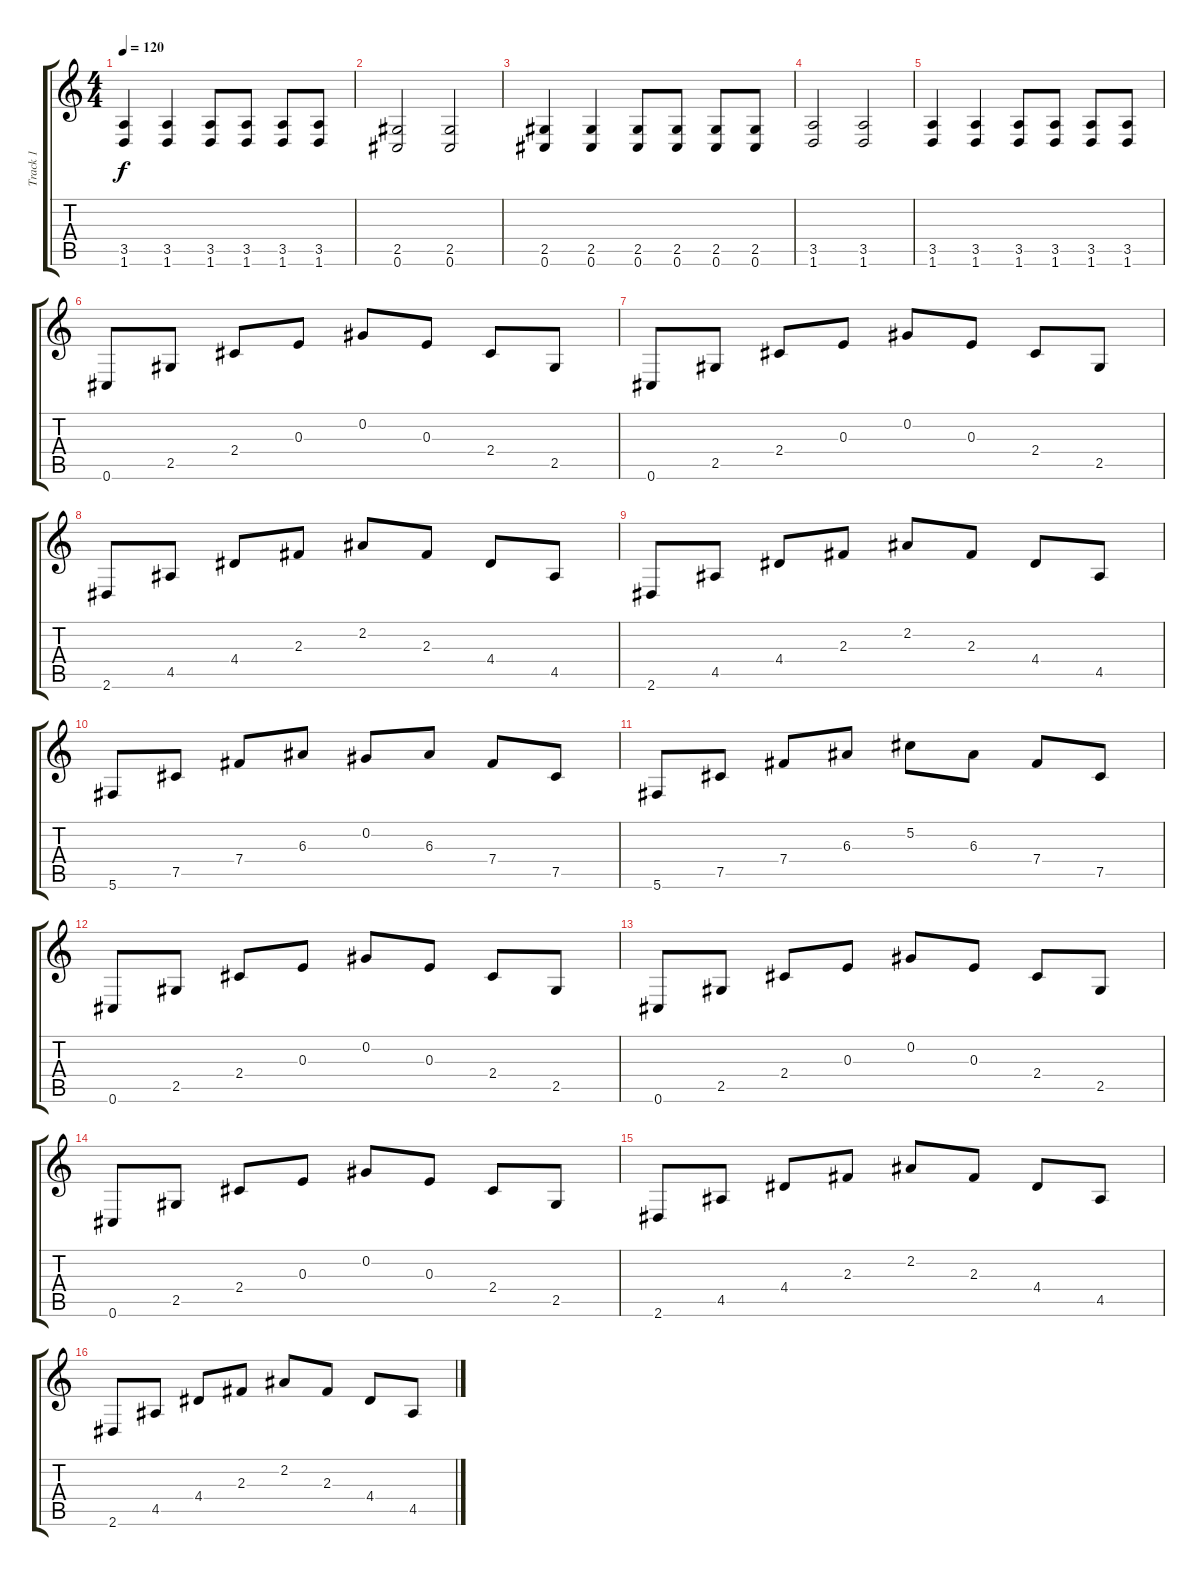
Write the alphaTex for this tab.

\track ("Track 1" "Track 1") {instrument distortionguitar}
\staff {score tabs}
\tuning (Db4 Ab3 E3 B2 Gb2 Db2) {hide}
\ts (4 4)
\tempo 120
\clef g2
\ks c
(3.5 1.6).4{dy f} (3.5 1.6).4 (3.5 1.6).8 (3.5 1.6).8 (3.5 1.6).8 (3.5 1.6).8 |
(2.5 0.6).2 (2.5 0.6).2 |
(2.5 0.6).4 (2.5 0.6).4 (2.5 0.6).8 (2.5 0.6).8 (2.5 0.6).8 (2.5 0.6).8 |
(3.5 1.6).2 (3.5 1.6).2 |
(3.5 1.6).4 (3.5 1.6).4 (3.5 1.6).8 (3.5 1.6).8 (3.5 1.6).8 (3.5 1.6).8 |
0.6.8 2.5.8 2.4.8 0.3.8 0.2.8 0.3.8 2.4.8 2.5.8 |
0.6.8 2.5.8 2.4.8 0.3.8 0.2.8 0.3.8 2.4.8 2.5.8 |
2.6.8 4.5.8 4.4.8 2.3.8 2.2.8 2.3.8 4.4.8 4.5.8 |
2.6.8 4.5.8 4.4.8 2.3.8 2.2.8 2.3.8 4.4.8 4.5.8 |
5.6.8 7.5.8 7.4.8 6.3.8 0.2.8 6.3.8 7.4.8 7.5.8 |
5.6.8 7.5.8 7.4.8 6.3.8 5.2.8 6.3.8 7.4.8 7.5.8 |
0.6.8 2.5.8 2.4.8 0.3.8 0.2.8 0.3.8 2.4.8 2.5.8 |
0.6.8 2.5.8 2.4.8 0.3.8 0.2.8 0.3.8 2.4.8 2.5.8 |
0.6.8 2.5.8 2.4.8 0.3.8 0.2.8 0.3.8 2.4.8 2.5.8 |
2.6.8 4.5.8 4.4.8 2.3.8 2.2.8 2.3.8 4.4.8 4.5.8 |
2.6.8 4.5.8 4.4.8 2.3.8 2.2.8 2.3.8 4.4.8 4.5.8
